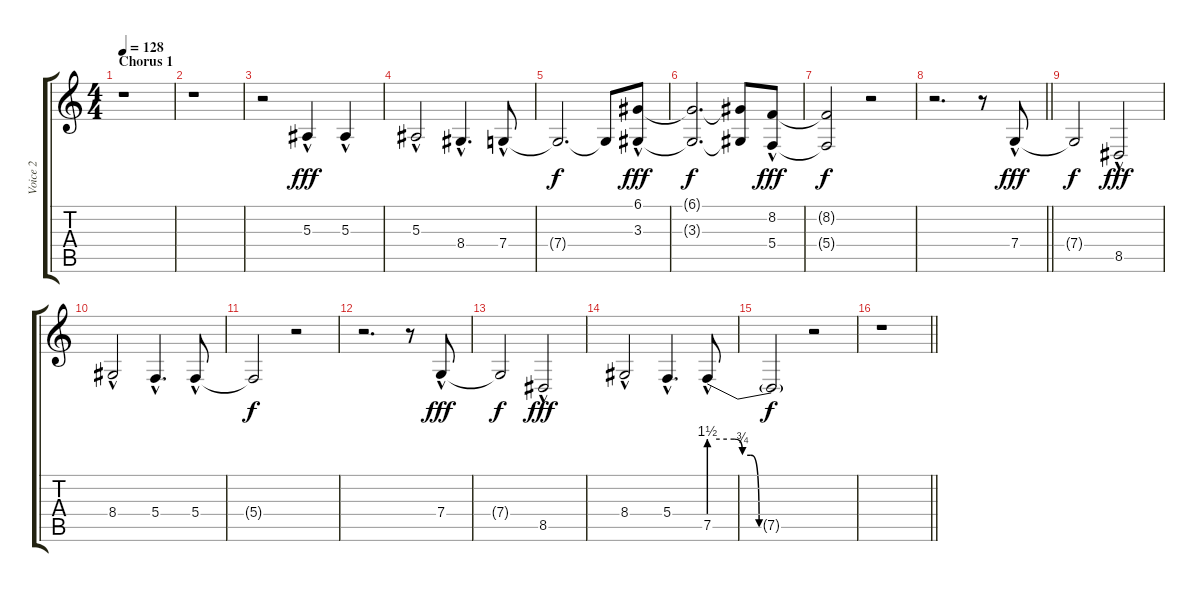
\track ("Voice 2" "Voice 2") {instrument choiraahs}
\staff {score tabs}
\tuning (D4 A3 F3 C3 G2 C2) {hide}
\ts (4 4)
\section ("" "Chorus 1")
\tempo 128
\clef g2
\ks c
r.1{dy f} |
r.1 |
r.2 5.3{hac}.4{dy fff} 5.3{hac}.4 |
5.3{hac}.2 8.4{hac}.4{d} 7.4{hac}.8 |
7.4{t}.2{d dy f} 7.4{t}.8 (6.1{hac} 3.3{hac}).8{dy fff} |
(6.1{t} 3.3{t}).2{d dy f} (6.1{t} 3.3{t}).8 (8.2{hac} 5.4{hac}).8{dy fff} |
(8.2{t} 5.4{t}).2{dy f} r.2 |
\barLineRight lightlight
r.2{d} r.8 7.4{hac}.8{dy fff} |
7.4{t}.2{dy f} 8.5{hac}.2{dy fff} |
8.4{hac}.2 5.4{hac}.4{d} 5.4{hac}.8 |
5.4{t}.2{dy f} r.2 |
r.2{d} r.8 7.4{hac}.8{dy fff} |
7.4{t}.2{dy f} 8.5{hac}.2{dy fff} |
8.4{hac}.2 5.4{hac}.4{d} 7.5{be (custom 0 6 15 6 20 3 25 3 30 0 60 0) hac}.8 |
7.5{t}.2{dy f} r.2 |
\barLineRight lightlight
r.1
